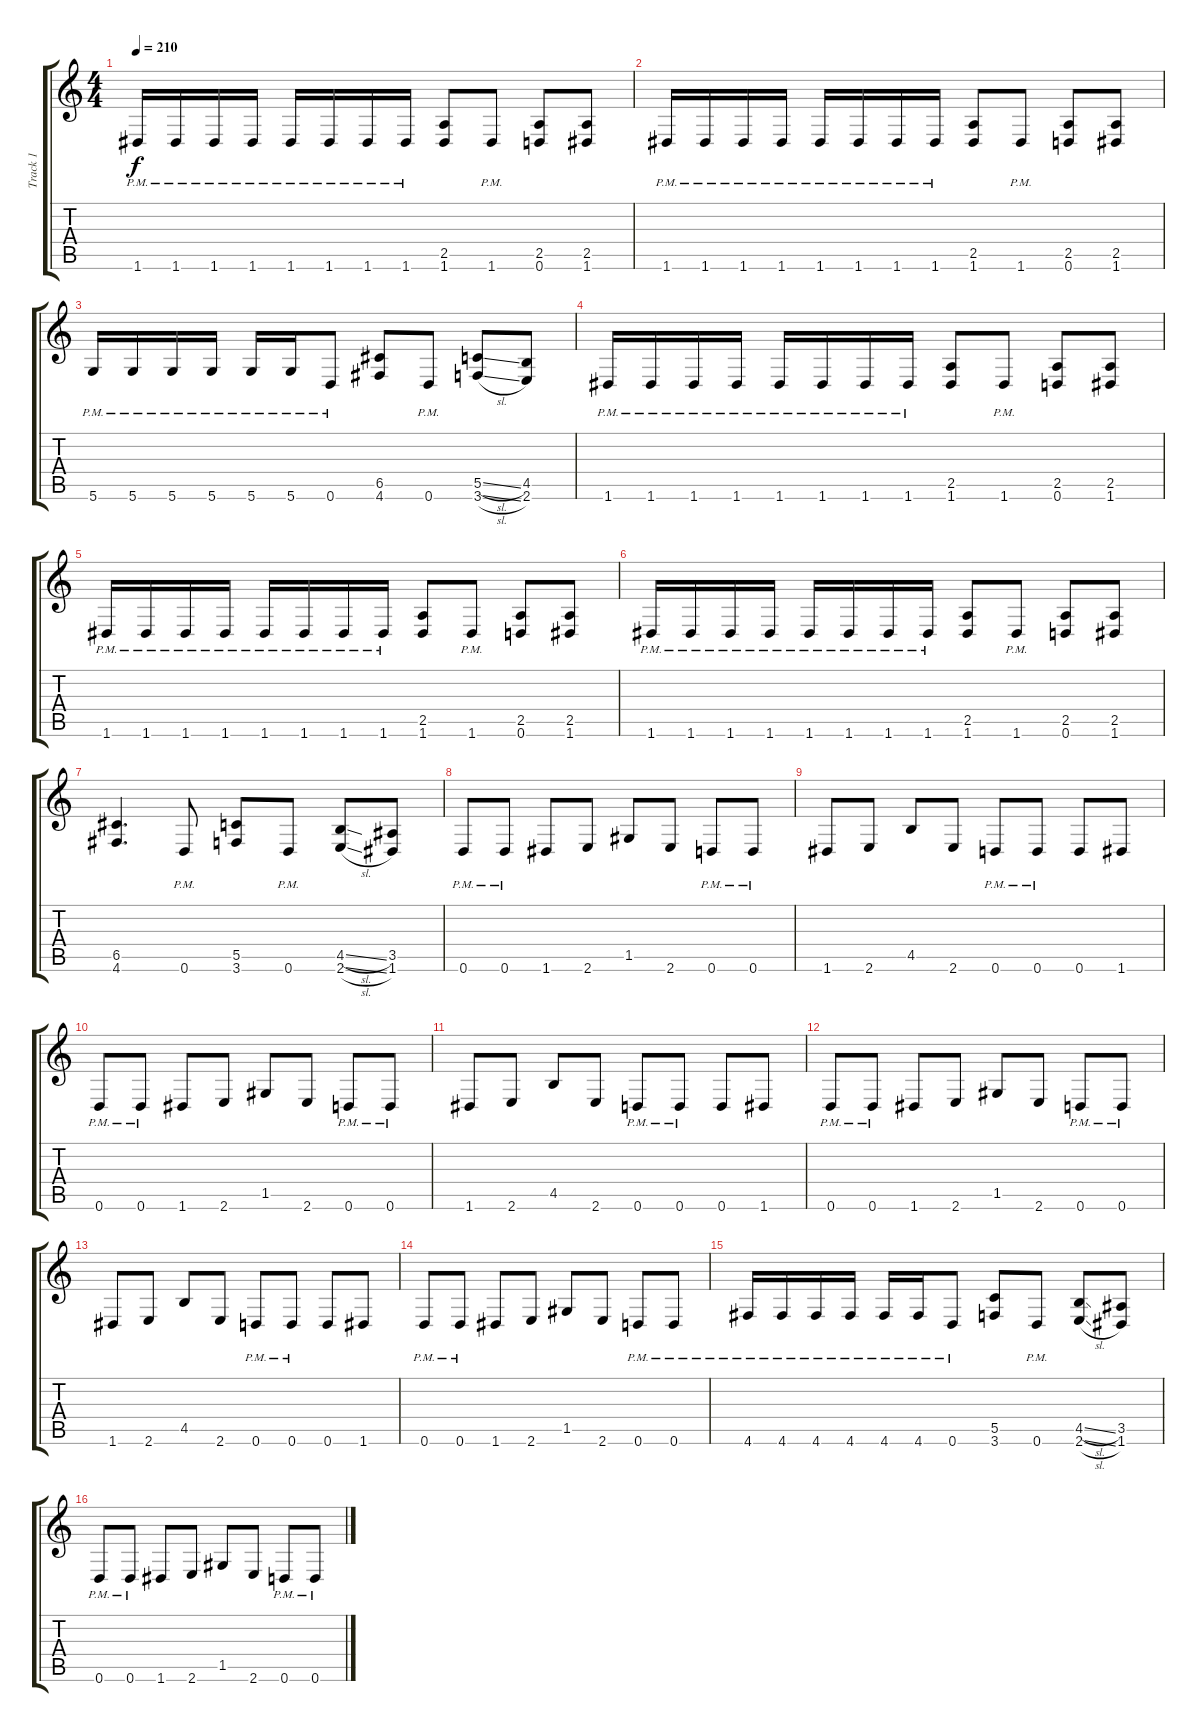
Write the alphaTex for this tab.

\track ("Track 1" "Track 1") {instrument overdrivenguitar}
\staff {score tabs}
\tuning (D4 A3 F3 C3 G2 D2) {hide}
\ts (4 4)
\tempo 210
\clef g2
\ks c
1.6{pm}.16{dy f} 1.6{pm}.16 1.6{pm}.16 1.6{pm}.16 1.6{pm}.16 1.6{pm}.16 1.6{pm}.16 1.6{pm}.16 (2.5 1.6).8 1.6{pm}.8 (2.5 0.6).8 (2.5 1.6).8 |
1.6{pm}.16 1.6{pm}.16 1.6{pm}.16 1.6{pm}.16 1.6{pm}.16 1.6{pm}.16 1.6{pm}.16 1.6{pm}.16 (2.5 1.6).8 1.6{pm}.8 (2.5 0.6).8 (2.5 1.6).8 |
5.6{pm}.16 5.6{pm}.16 5.6{pm}.16 5.6{pm}.16 5.6{pm}.16 5.6{pm}.16 0.6{pm}.8 (6.5 4.6).8 0.6{pm}.8 (5.5{sl} 3.6{sl}).8 (4.5 2.6).8 |
1.6{pm}.16 1.6{pm}.16 1.6{pm}.16 1.6{pm}.16 1.6{pm}.16 1.6{pm}.16 1.6{pm}.16 1.6{pm}.16 (2.5 1.6).8 1.6{pm}.8 (2.5 0.6).8 (2.5 1.6).8 |
1.6{pm}.16 1.6{pm}.16 1.6{pm}.16 1.6{pm}.16 1.6{pm}.16 1.6{pm}.16 1.6{pm}.16 1.6{pm}.16 (2.5 1.6).8 1.6{pm}.8 (2.5 0.6).8 (2.5 1.6).8 |
1.6{pm}.16 1.6{pm}.16 1.6{pm}.16 1.6{pm}.16 1.6{pm}.16 1.6{pm}.16 1.6{pm}.16 1.6{pm}.16 (2.5 1.6).8 1.6{pm}.8 (2.5 0.6).8 (2.5 1.6).8 |
(6.5 4.6).4{d} 0.6{pm}.8 (5.5 3.6).8 0.6{pm}.8 (4.5{sl} 2.6{sl}).8 (3.5 1.6).8 |
0.6{pm}.8 0.6{pm}.8 1.6.8 2.6.8 1.5.8 2.6.8 0.6{pm}.8 0.6{pm}.8 |
1.6.8 2.6.8 4.5.8 2.6.8 0.6{pm}.8 0.6{pm}.8 0.6.8 1.6.8 |
0.6{pm}.8 0.6{pm}.8 1.6.8 2.6.8 1.5.8 2.6.8 0.6{pm}.8 0.6{pm}.8 |
1.6.8 2.6.8 4.5.8 2.6.8 0.6{pm}.8 0.6{pm}.8 0.6.8 1.6.8 |
0.6{pm}.8 0.6{pm}.8 1.6.8 2.6.8 1.5.8 2.6.8 0.6{pm}.8 0.6{pm}.8 |
1.6.8 2.6.8 4.5.8 2.6.8 0.6{pm}.8 0.6{pm}.8 0.6.8 1.6.8 |
0.6{pm}.8 0.6{pm}.8 1.6.8 2.6.8 1.5.8 2.6.8 0.6{pm}.8 0.6{pm}.8 |
4.6{pm}.16 4.6{pm}.16 4.6{pm}.16 4.6{pm}.16 4.6{pm}.16 4.6{pm}.16 0.6{pm}.8 (5.5 3.6).8 0.6{pm}.8 (4.5{sl} 2.6{sl}).8 (3.5 1.6).8 |
0.6{pm}.8 0.6{pm}.8 1.6.8 2.6.8 1.5.8 2.6.8 0.6{pm}.8 0.6{pm}.8
